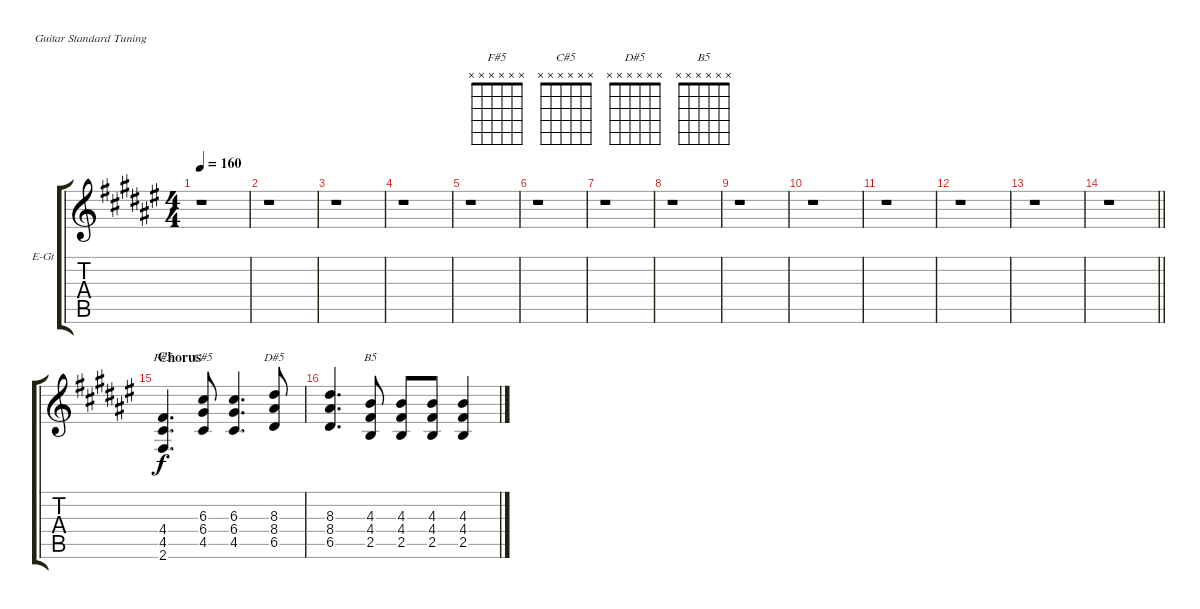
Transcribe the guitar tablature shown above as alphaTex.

\bracketExtendMode groupsimilarinstruments
\firstSystemTrackNameOrientation horizontal
\otherSystemsTrackNameOrientation horizontal
\track ("Guitar 2" "E-Gt") {instrument distortionguitar}
\staff {score tabs}
\tuning (E4 B3 G3 D3 A2 E2)
\chord ("F#5" x x x x x x)
\chord ("C#5" x x x x x x)
\chord ("D#5" x x x x x x)
\chord ("B5" x x x x x x)
\ts (4 4)
\tempo 160
\clef g2
\ks d#minor
r.1{dy f} |
r.1 |
r.1 |
r.1 |
r.1 |
r.1 |
r.1 |
r.1 |
r.1 |
r.1 |
r.1 |
r.1 |
r.1 |
\barLineRight lightlight
r.1 |
\section ("" "Chorus")
(4.4 4.5 2.6).4{d ch "F#5"} (6.3 6.4 4.5).8{ch "C#5"} (6.3 6.4 4.5).4{d} (8.3 8.4 6.5).8{ch "D#5"} |
(8.3 8.4 6.5).4{d} (4.3 4.4 2.5).8{ch "B5"} (4.3 4.4 2.5).8 (4.3 4.4 2.5).8 (4.3 4.4 2.5).4
